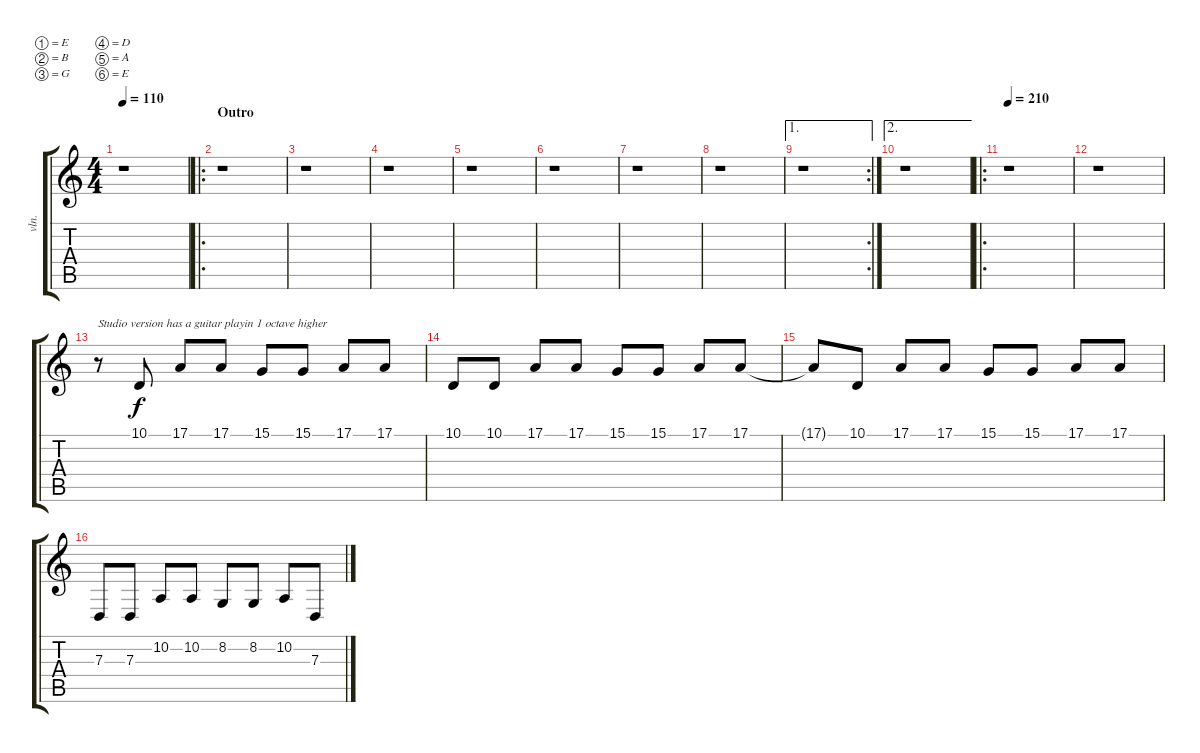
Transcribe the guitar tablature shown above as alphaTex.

\defaultSystemsLayout 4
\bracketExtendMode groupsimilarinstruments
\otherSystemsTrackNameOrientation horizontal
\track ("Keyboards, guitar fills, etc..." "vln.") {instrument stringensemble1}
\staff {score tabs}
\tuning (E3 B2 G2 D2 A1 E1)
\ts (4 4)
\tempo 110
\clef g2
\ks c
r.1{dy f} |
\ro
\section ("" "Outro")
r.1 |
r.1 |
r.1 |
r.1 |
r.1 |
r.1 |
r.1 |
\ae 1
\rc 2
r.1 |
\ae 2
r.1 |
\ro
\tempo 210
r.1 |
r.1 |
r.8{txt "Studio version has a guitar playin 1 octave higher" instrument overdrivenguitar} 10.1.8 17.1.8 17.1.8 15.1.8 15.1.8 17.1.8 17.1.8 |
10.1.8 10.1.8 17.1.8 17.1.8 15.1.8 15.1.8 17.1.8 17.1.8 |
17.1{t}.8 10.1.8 17.1.8 17.1.8 15.1.8 15.1.8 17.1.8 17.1.8 |
7.3.8 7.3.8 10.2.8 10.2.8 8.2.8 8.2.8 10.2.8 7.3.8
